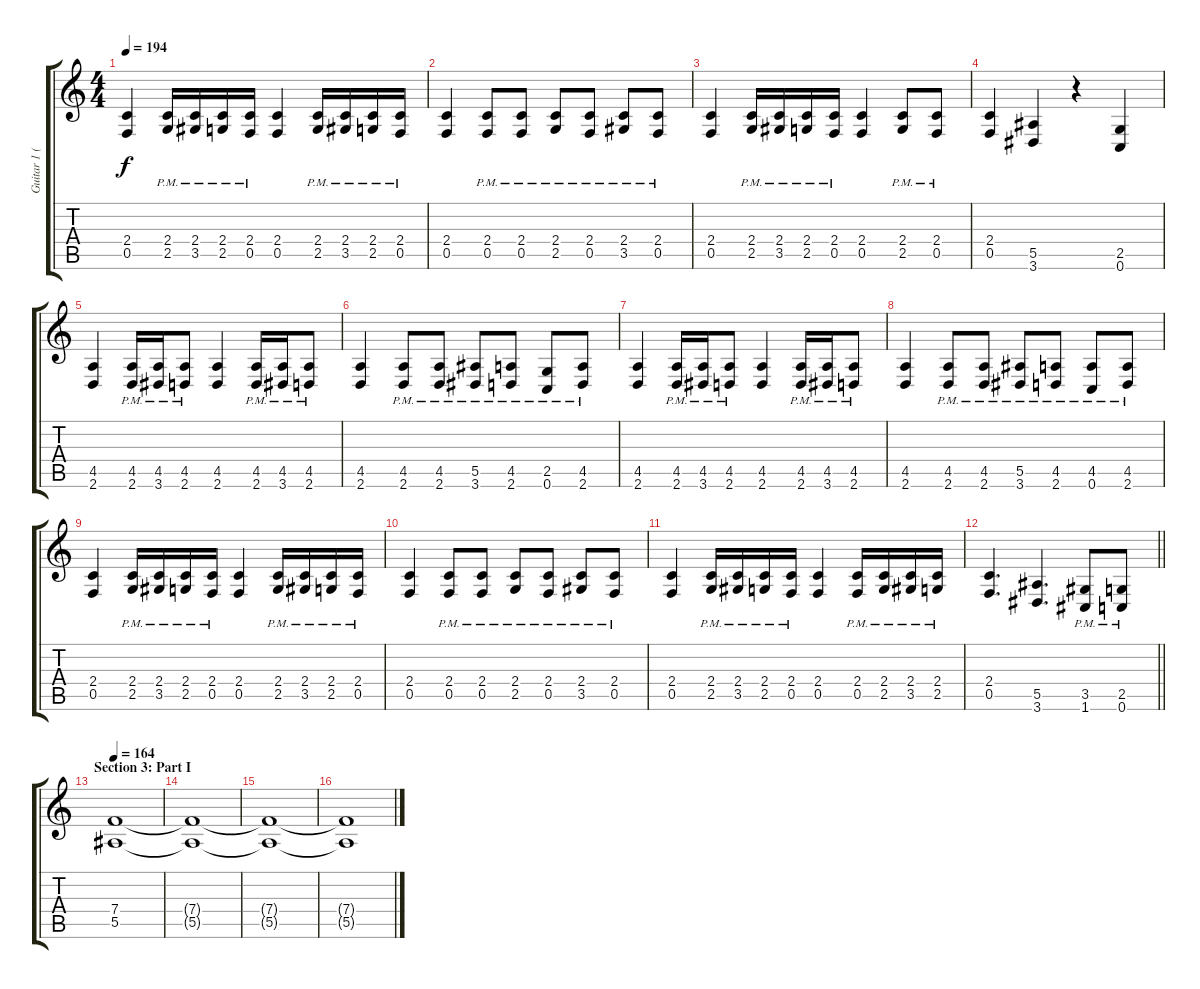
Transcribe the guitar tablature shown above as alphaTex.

\track ("Guitar 1 (Distortion)" "Guitar 1 (") {instrument distortionguitar}
\staff {score tabs}
\tuning (C4 G3 Eb3 Bb2 F2 C2) {hide}
\ts (4 4)
\tempo 194
\clef g2
\ks c
(2.4 0.5).4{dy f} (2.4{pm} 2.5{pm}).16 (2.4{pm} 3.5{pm}).16 (2.4{pm} 2.5{pm}).16 (2.4{pm} 0.5{pm}).16 (2.4 0.5).4 (2.4{pm} 2.5{pm}).16 (2.4{pm} 3.5{pm}).16 (2.4{pm} 2.5{pm}).16 (2.4{pm} 0.5{pm}).16 |
(2.4 0.5).4 (2.4{pm} 0.5{pm}).8 (2.4{pm} 0.5{pm}).8 (2.4{pm} 2.5{pm}).8 (2.4{pm} 0.5{pm}).8 (2.4{pm} 3.5{pm}).8 (2.4{pm} 0.5{pm}).8 |
(2.4 0.5).4 (2.4{pm} 2.5{pm}).16 (2.4{pm} 3.5{pm}).16 (2.4{pm} 2.5{pm}).16 (2.4{pm} 0.5{pm}).16 (2.4 0.5).4 (2.4{pm} 2.5{pm}).8 (2.4{pm} 0.5{pm}).8 |
(2.4 0.5).4 (5.5 3.6).4 r.4 (2.5 0.6).4 |
(4.5 2.6).4 (4.5{pm} 2.6{pm}).16 (4.5{pm} 3.6{pm}).16 (4.5{pm} 2.6{pm}).8 (4.5 2.6).4 (4.5{pm} 2.6{pm}).16 (4.5{pm} 3.6{pm}).16 (4.5{pm} 2.6{pm}).8 |
(4.5 2.6).4 (4.5{pm} 2.6{pm}).8 (4.5{pm} 2.6{pm}).8 (5.5{pm} 3.6{pm}).8 (4.5{pm} 2.6{pm}).8 (2.5{pm} 0.6{pm}).8 (4.5{pm} 2.6{pm}).8 |
(4.5 2.6).4 (4.5{pm} 2.6{pm}).16 (4.5{pm} 3.6{pm}).16 (4.5{pm} 2.6{pm}).8 (4.5 2.6).4 (4.5{pm} 2.6{pm}).16 (4.5{pm} 3.6{pm}).16 (4.5{pm} 2.6{pm}).8 |
(4.5 2.6).4 (4.5{pm} 2.6{pm}).8 (4.5{pm} 2.6{pm}).8 (5.5{pm} 3.6{pm}).8 (4.5{pm} 2.6{pm}).8 (4.5{pm} 0.6{pm}).8 (4.5{pm} 2.6{pm}).8 |
(2.4 0.5).4 (2.4{pm} 2.5{pm}).16 (2.4{pm} 3.5{pm}).16 (2.4{pm} 2.5{pm}).16 (2.4{pm} 0.5{pm}).16 (2.4 0.5).4 (2.4{pm} 2.5{pm}).16 (2.4{pm} 3.5{pm}).16 (2.4{pm} 2.5{pm}).16 (2.4{pm} 0.5{pm}).16 |
(2.4 0.5).4 (2.4{pm} 0.5{pm}).8 (2.4{pm} 0.5{pm}).8 (2.4{pm} 2.5{pm}).8 (2.4{pm} 0.5{pm}).8 (2.4{pm} 3.5{pm}).8 (2.4{pm} 0.5{pm}).8 |
(2.4 0.5).4 (2.4{pm} 2.5{pm}).16 (2.4{pm} 3.5{pm}).16 (2.4{pm} 2.5{pm}).16 (2.4{pm} 0.5{pm}).16 (2.4 0.5).4 (2.4{pm} 0.5{pm}).16 (2.4{pm} 2.5{pm}).16 (2.4{pm} 3.5{pm}).16 (2.4{pm} 2.5{pm}).16 |
\barLineRight lightlight
(2.4 0.5).4{d} (5.5 3.6).4{d} (3.5{pm} 1.6{pm}).8 (2.5{pm} 0.6{pm}).8 |
\section ("" "Section 3: Part I")
\tempo 164
(7.4 5.5).1{volume 0} |
(7.4{t} 5.5{t}).1 |
(7.4{t} 5.5{t}).1 |
(7.4{t} 5.5{t}).1
